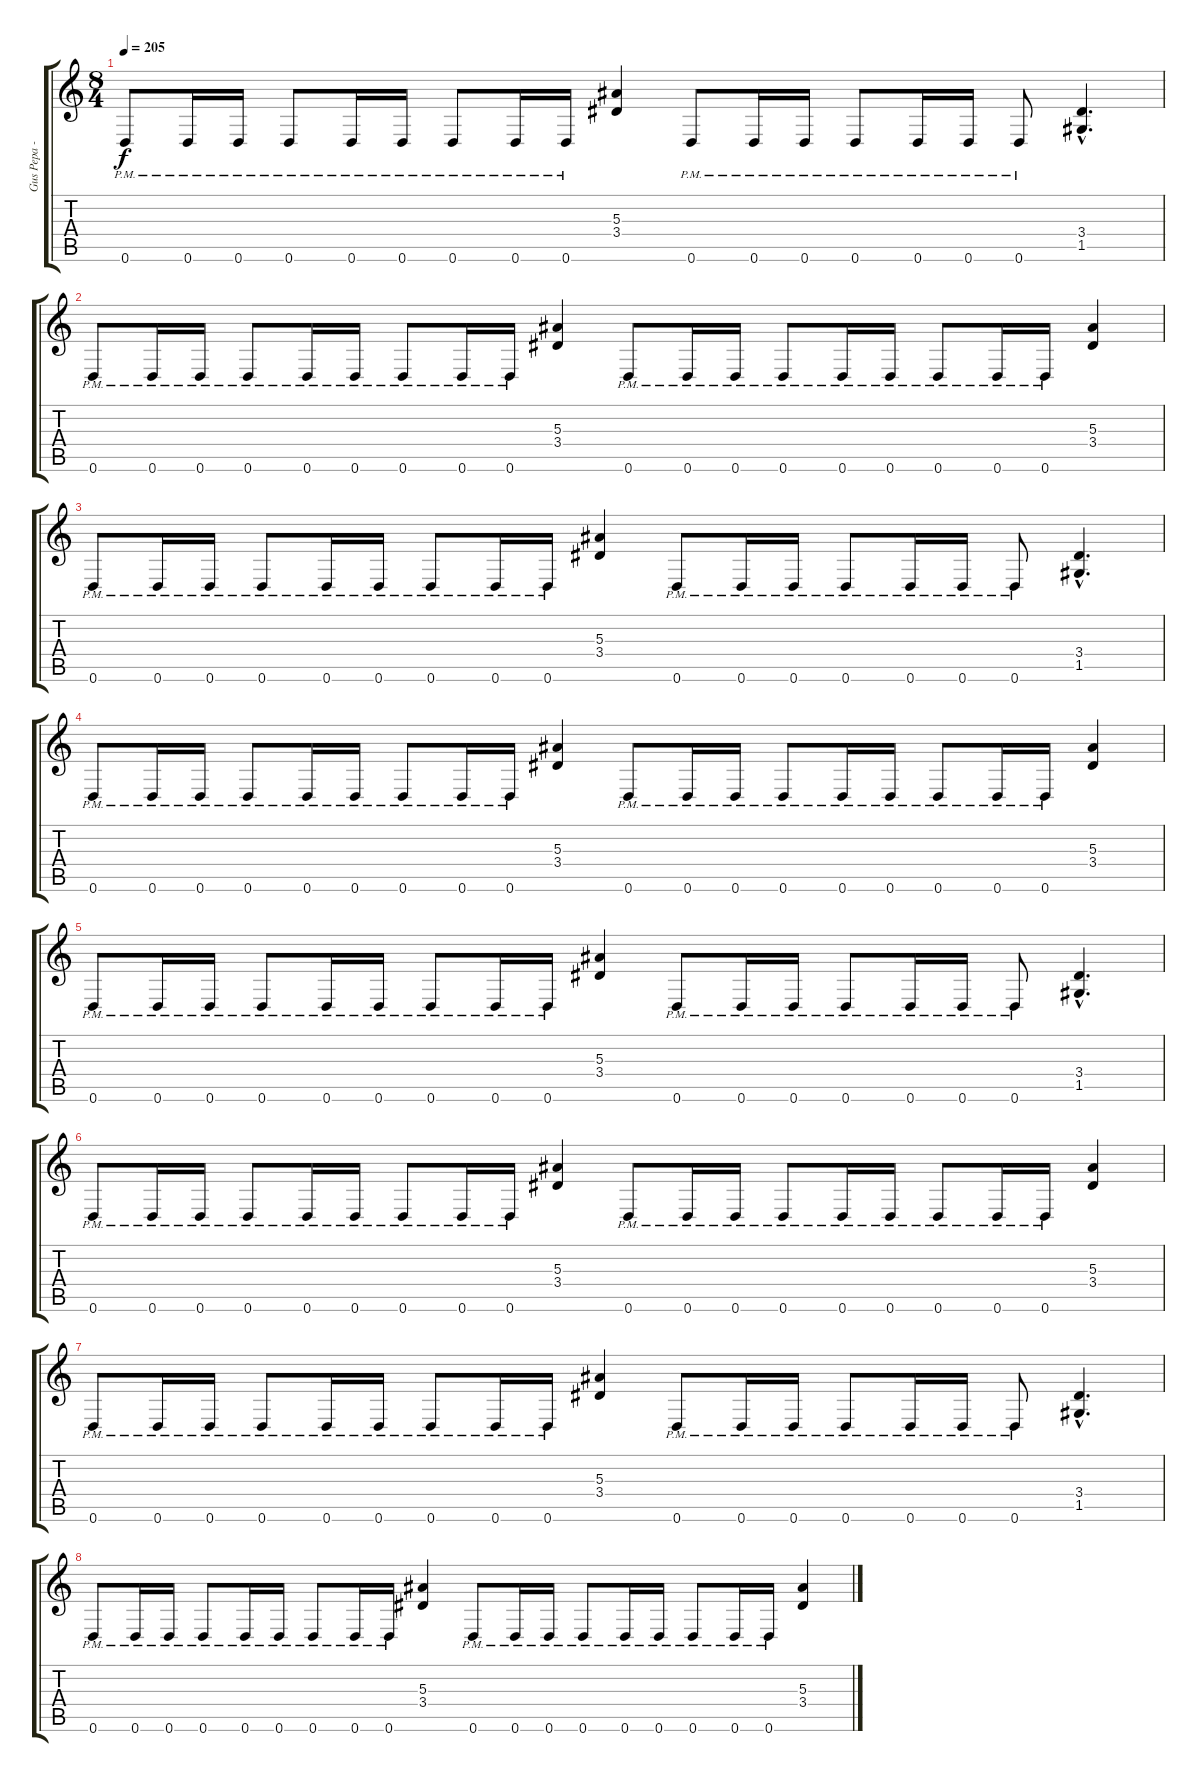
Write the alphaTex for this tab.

\track ("Gus Pepa - Guitar" "Gus Pepa -") {instrument distortionguitar}
\staff {score tabs}
\tuning (D4 A3 F3 C3 G2 D2) {hide}
\ts (8 4)
\tempo 205
\clef g2
\ks c
0.6{pm}.8{dy f} 0.6{pm}.16 0.6{pm}.16 0.6{pm}.8 0.6{pm}.16 0.6{pm}.16 0.6{pm}.8 0.6{pm}.16 0.6{pm}.16 (5.3 3.4).4 0.6{pm}.8 0.6{pm}.16 0.6{pm}.16 0.6{pm}.8 0.6{pm}.16 0.6{pm}.16 0.6{pm}.8 (3.4{hac} 1.5{hac}).4{d} |
0.6{pm}.8 0.6{pm}.16 0.6{pm}.16 0.6{pm}.8 0.6{pm}.16 0.6{pm}.16 0.6{pm}.8 0.6{pm}.16 0.6{pm}.16 (5.3 3.4).4 0.6{pm}.8 0.6{pm}.16 0.6{pm}.16 0.6{pm}.8 0.6{pm}.16 0.6{pm}.16 0.6{pm}.8 0.6{pm}.16 0.6{pm}.16 (5.3 3.4).4 |
0.6{pm}.8 0.6{pm}.16 0.6{pm}.16 0.6{pm}.8 0.6{pm}.16 0.6{pm}.16 0.6{pm}.8 0.6{pm}.16 0.6{pm}.16 (5.3 3.4).4 0.6{pm}.8 0.6{pm}.16 0.6{pm}.16 0.6{pm}.8 0.6{pm}.16 0.6{pm}.16 0.6{pm}.8 (3.4{hac} 1.5{hac}).4{d} |
0.6{pm}.8 0.6{pm}.16 0.6{pm}.16 0.6{pm}.8 0.6{pm}.16 0.6{pm}.16 0.6{pm}.8 0.6{pm}.16 0.6{pm}.16 (5.3 3.4).4 0.6{pm}.8 0.6{pm}.16 0.6{pm}.16 0.6{pm}.8 0.6{pm}.16 0.6{pm}.16 0.6{pm}.8 0.6{pm}.16 0.6{pm}.16 (5.3 3.4).4 |
0.6{pm}.8 0.6{pm}.16 0.6{pm}.16 0.6{pm}.8 0.6{pm}.16 0.6{pm}.16 0.6{pm}.8 0.6{pm}.16 0.6{pm}.16 (5.3 3.4).4 0.6{pm}.8 0.6{pm}.16 0.6{pm}.16 0.6{pm}.8 0.6{pm}.16 0.6{pm}.16 0.6{pm}.8 (3.4{hac} 1.5{hac}).4{d} |
0.6{pm}.8 0.6{pm}.16 0.6{pm}.16 0.6{pm}.8 0.6{pm}.16 0.6{pm}.16 0.6{pm}.8 0.6{pm}.16 0.6{pm}.16 (5.3 3.4).4 0.6{pm}.8 0.6{pm}.16 0.6{pm}.16 0.6{pm}.8 0.6{pm}.16 0.6{pm}.16 0.6{pm}.8 0.6{pm}.16 0.6{pm}.16 (5.3 3.4).4 |
0.6{pm}.8 0.6{pm}.16 0.6{pm}.16 0.6{pm}.8 0.6{pm}.16 0.6{pm}.16 0.6{pm}.8 0.6{pm}.16 0.6{pm}.16 (5.3 3.4).4 0.6{pm}.8 0.6{pm}.16 0.6{pm}.16 0.6{pm}.8 0.6{pm}.16 0.6{pm}.16 0.6{pm}.8 (3.4{hac} 1.5{hac}).4{d} |
0.6{pm}.8 0.6{pm}.16 0.6{pm}.16 0.6{pm}.8 0.6{pm}.16 0.6{pm}.16 0.6{pm}.8 0.6{pm}.16 0.6{pm}.16 (5.3 3.4).4 0.6{pm}.8 0.6{pm}.16 0.6{pm}.16 0.6{pm}.8 0.6{pm}.16 0.6{pm}.16 0.6{pm}.8 0.6{pm}.16 0.6{pm}.16 (5.3 3.4).4
